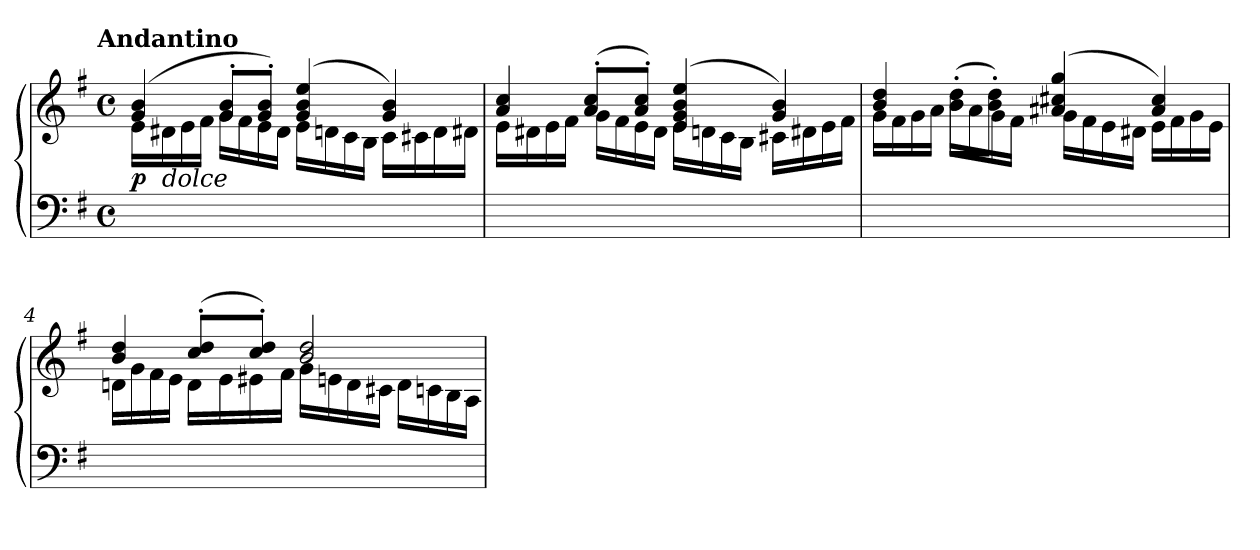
**kern	**kern	**dynam
*part1	*part1	*part1
*staff2	*staff1	*staff1/2
*clefF4	*clefG2	*
*k[f#]	*k[f#]	*
!!LO:TX:omd:t=Andantino
*M4/4	*M4/4	*
*met(c)	*met(c)	*
*MM72	*MM72	*
=1	=1	=1
*	*^	*
!	!	!	!LO:DY:a=2
*^	*	*	*
1ryy	16ryy	(>4g/ 4b/	16e\LL	p
!	!LO:TX:a:i:t=dolce	!	!	!
.	2...ryy	.	16d#X\	.
.	.	.	16e\	.
.	.	.	16f#\JJ	.
.	.	8g'/ 8b'/L	16g\LL	.
.	.	.	16f#\	.
.	.	8g'/ 8b'/J)	16e\	.
.	.	.	16d#\JJ	.
.	.	(>4g/ 4b/ 4ee/	16e\LL	.
.	.	.	16dn\	.
.	.	.	16c\	.
.	.	.	16B\JJ	.
.	.	4g/ 4b/)	16c\LL	.
.	.	.	16c#X\	.
.	.	.	16d\	.
.	.	.	16d#X\JJ	.
*v	*v	*	*	*
=2	=2	=2	=2
1ryy	4a/ 4cc/	16e\LL	.
.	.	16d#X\	.
.	.	16e\	.
.	.	16f#\JJ	.
.	(>8a'/ 8cc'/L	16g\LL	.
.	.	16f#\	.
.	8a'/ 8cc'/J)	16e\	.
.	.	16d#\JJ	.
.	(>4e/ 4g/ 4b/ 4ee/	16e\LL	.
.	.	16dn\	.
.	.	16c\	.
.	.	16B\JJ	.
.	4g/ 4b/)	16c#X\LL	.
.	.	16d#X\	.
.	.	16e\	.
.	.	16f#\JJ	.
!!LO:LB:g=z	!!
=3	=3	=3	=3
1ryy	4b/ 4dd/	16g\LL	.
.	.	16f#\	.
.	.	16g\	.
.	.	16a\JJ	.
.	(>8b'\ 8dd'\L	16b\LL	.
.	.	16a\	.
.	8b'\ 8dd'\J)	16g\	.
.	.	16f#\JJ	.
.	(>4a#X/ 4cc#X/ 4gg/	16g\LL	.
.	.	16f#\	.
.	.	16e\	.
.	.	16d#X\JJ	.
.	4a#/ 4cc#/)	16e\LL	.
.	.	16f#\	.
.	.	16g\	.
.	.	16e\JJ	.
=4	=4	=4	=4
1ryy	4b/ 4dd/	16dn\LL	.
.	.	16g\	.
.	.	16f#\	.
.	.	16e\JJ	.
.	(>8cc'/ 8dd'/L	16d\LL	.
.	.	16e\	.
.	8cc'/ 8dd'/J)	16e#X\	.
.	.	16f#\JJ	.
.	2b/ 2dd/	16g\LL	.
.	.	16en\	.
.	.	16d\	.
.	.	16c#X\JJ	.
.	.	16d\LL	.
.	.	16cn\	.
.	.	16B\	.
.	.	16A\JJ	.
*	*v	*v	*
=	=	=
*-	*-	*-
